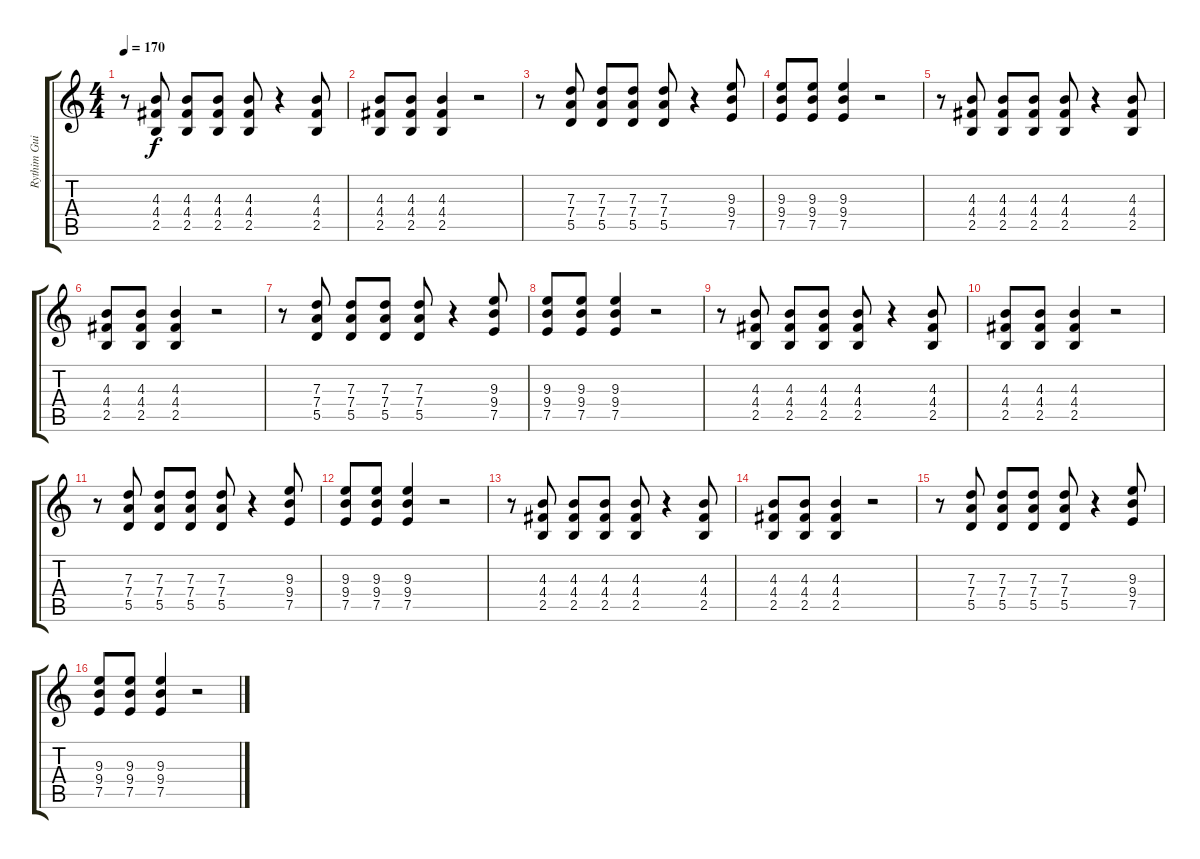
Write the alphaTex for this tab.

\track ("Rythim Guitar" "Rythim Gui") {instrument overdrivenguitar}
\staff {score tabs}
\tuning (E4 B3 G3 D3 A2 E2) {hide}
\ts (4 4)
\tempo 170
\clef g2
\ks c
r.8{dy f} (4.3 4.4 2.5).8 (4.3 4.4 2.5).8 (4.3 4.4 2.5).8 (4.3 4.4 2.5).8 r.4 (4.3 4.4 2.5).8 |
(4.3 4.4 2.5).8 (4.3 4.4 2.5).8 (4.3 4.4 2.5).4 r.2 |
r.8 (7.3 7.4 5.5).8 (7.3 7.4 5.5).8 (7.3 7.4 5.5).8 (7.3 7.4 5.5).8 r.4 (9.3 9.4 7.5).8 |
(9.3 9.4 7.5).8 (9.3 9.4 7.5).8 (9.3 9.4 7.5).4 r.2 |
r.8 (4.3 4.4 2.5).8 (4.3 4.4 2.5).8 (4.3 4.4 2.5).8 (4.3 4.4 2.5).8 r.4 (4.3 4.4 2.5).8 |
(4.3 4.4 2.5).8 (4.3 4.4 2.5).8 (4.3 4.4 2.5).4 r.2 |
r.8 (7.3 7.4 5.5).8 (7.3 7.4 5.5).8 (7.3 7.4 5.5).8 (7.3 7.4 5.5).8 r.4 (9.3 9.4 7.5).8 |
(9.3 9.4 7.5).8 (9.3 9.4 7.5).8 (9.3 9.4 7.5).4 r.2 |
r.8 (4.3 4.4 2.5).8 (4.3 4.4 2.5).8 (4.3 4.4 2.5).8 (4.3 4.4 2.5).8 r.4 (4.3 4.4 2.5).8 |
(4.3 4.4 2.5).8 (4.3 4.4 2.5).8 (4.3 4.4 2.5).4 r.2 |
r.8 (7.3 7.4 5.5).8 (7.3 7.4 5.5).8 (7.3 7.4 5.5).8 (7.3 7.4 5.5).8 r.4 (9.3 9.4 7.5).8 |
(9.3 9.4 7.5).8 (9.3 9.4 7.5).8 (9.3 9.4 7.5).4 r.2 |
r.8 (4.3 4.4 2.5).8 (4.3 4.4 2.5).8 (4.3 4.4 2.5).8 (4.3 4.4 2.5).8 r.4 (4.3 4.4 2.5).8 |
(4.3 4.4 2.5).8 (4.3 4.4 2.5).8 (4.3 4.4 2.5).4 r.2 |
r.8 (7.3 7.4 5.5).8 (7.3 7.4 5.5).8 (7.3 7.4 5.5).8 (7.3 7.4 5.5).8 r.4 (9.3 9.4 7.5).8 |
(9.3 9.4 7.5).8 (9.3 9.4 7.5).8 (9.3 9.4 7.5).4 r.2
